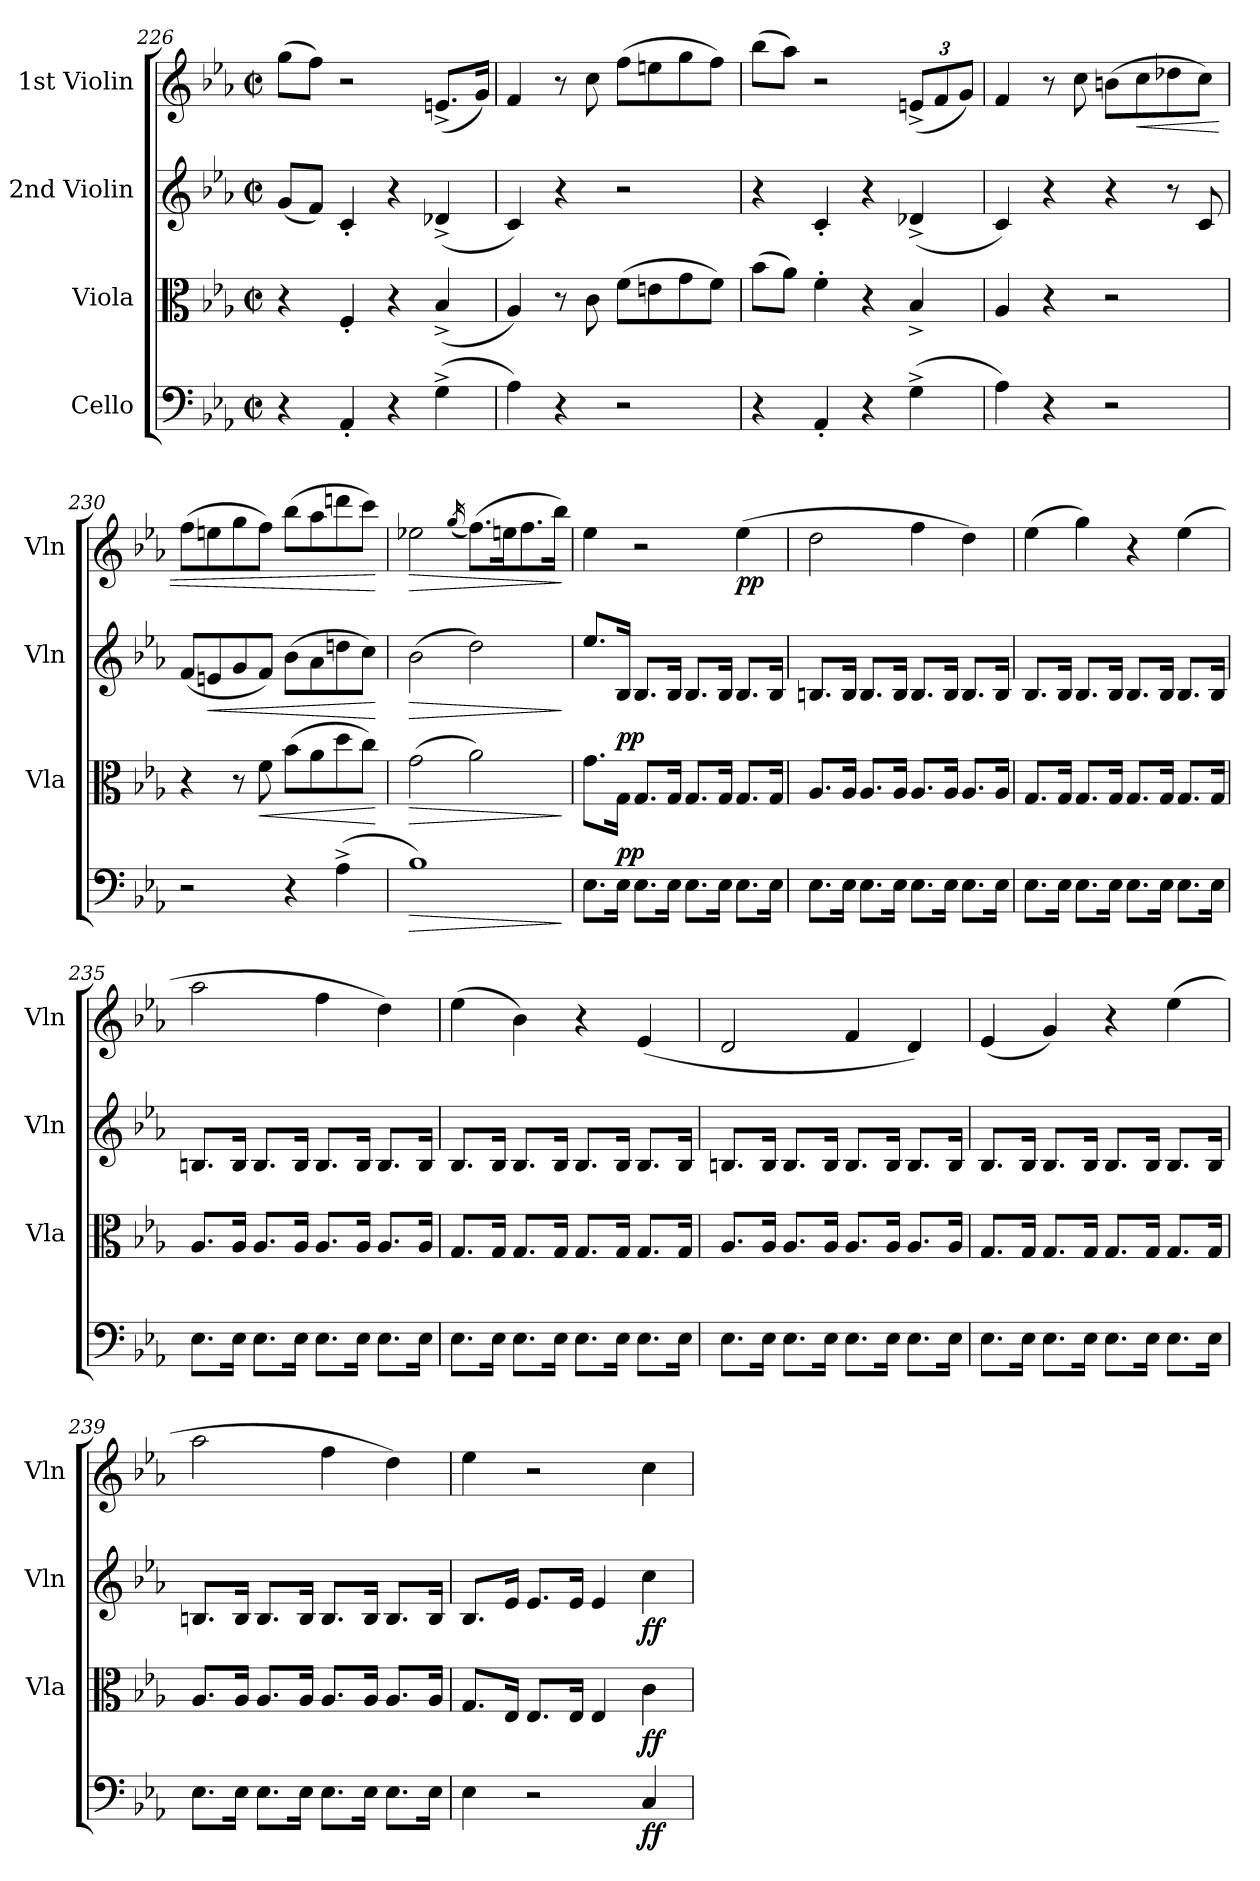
**kern	**dynam	**kern	**dynam	**kern	**dynam	**kern	**dynam
*part4	*part4	*part3	*part3	*part2	*part2	*part1	*part1
*staff4	*staff4	*staff3	*staff3	*staff2	*staff2	*staff1	*staff1
*I"Cello	*	*I"Viola	*	*I"2nd Violin	*	*I"1st Violin	*
*	*	*I'Vla	*	*I'Vln	*	*I'Vln	*
*clefF4	*	*clefC3	*	*clefG2	*	*clefG2	*
*k[b-e-a-]	*	*k[b-e-a-]	*	*k[b-e-a-]	*	*k[b-e-a-]	*
*E-:	*	*E-:	*	*E-:	*	*E-:	*
*M2/2	*	*M2/2	*	*M2/2	*	*M2/2	*
*met(c|)	*	*met(c|)	*	*met(c|)	*	*met(c|)	*
=226	=226	=226	=226	=226	=226	=226	=226
4r	.	4r	.	(8g/L	.	(8gg\L	.
.	.	.	.	8f/J)	.	8ff\J)	.
4AA-'/	.	4F'/	.	4c'/	.	2r	.
4r	.	4r	.	4r	.	.	.
(4G^\	.	(4B-^/	.	(4d-X^/	.	(8.en^/L	.
.	.	.	.	.	.	16g/Jk)	.
=227	=227	=227	=227	=227	=227	=227	=227
4A-\)	.	4A-/)	.	4c/)	.	4f/	.
4r	.	8r	.	4r	.	8r	.
.	.	8c\	.	.	.	8cc\	.
2r	.	(8f\L	.	2r	.	(8ff\L	.
.	.	8en\	.	.	.	8een\	.
.	.	8g\	.	.	.	8gg\	.
.	.	8f\J)	.	.	.	8ff\J)	.
=228	=228	=228	=228	=228	=228	=228	=228
4r	.	(8b-\L	.	4r	.	(8bb-\L	.
.	.	8a-\J)	.	.	.	8aa-\J)	.
4AA-'/	.	4f'\	.	4c'/	.	2r	.
4r	.	4r	.	4r	.	.	.
*	*	*	*	*	*	*Xbrackettup	*
(4G^\	.	4B-^/	.	(4d-X^/	.	(12en^/L	.
.	.	.	.	.	.	12f/	.
.	.	.	.	.	.	12g/J)	.
=229	=229	=229	=229	=229	=229	=229	=229
4A-\)	.	4A-/	.	4c/)	.	4f/	.
4r	.	4r	.	4r	.	8r	.
.	.	.	.	.	.	8cc\	.
2r	.	2r	.	4r	.	(8bn\L	.
!	!	!	!	!	!	!	!LO:HP:b
.	.	.	.	.	.	8cc\	<
.	.	.	.	8r	.	8dd-X\	.
.	.	.	.	8c/	.	8cc\J)	.
=230	=230	=230	=230	=230	=230	=230	=230
2r	.	4r	.	(8f/L	.	(8ff\L	.
!	!	!	!	!	!LO:HP:b	!	!
.	.	.	.	8en/	<	8een\	.
.	.	8r	.	8g/	.	8gg\	.
!	!	!	!LO:HP:b	!	!	!	!
.	.	8f\	<	8f/J)	.	8ff\J)	.
4r	.	(8b-\L	.	(8b-\L	.	(8bb-\L	.
.	.	8a-\	.	8a-\	.	8aa-\	.
(4A-^\	.	8dd\	.	8ddn\	.	8dddn\	.
.	.	8cc\J)	.	8cc\J)	.	8ccc\J)	.
.	.	.	[	.	[	.	[
=231	=231	=231	=231	=231	=231	=231	=231
!	!LO:HP:b	!	!LO:HP:b	!	!LO:HP:b	!	!LO:HP:b
1B-)	>	(2g\	>	(2b-\	>	2ee-X\	>
.	.	.	.	.	.	(16qgg/	.
.	.	2a-\)	.	2dd\)	.	(8.ff\L)	.
.	.	.	.	.	.	16een\k	.
.	.	.	.	.	.	8.ff\	.
.	.	.	.	.	.	16bb-\Jk)	.
.	]	.	]	.	]	.	]
!!LO:LB:g=z
=232	=232	=232	=232	=232	=232	=232	=232
8.E-\L	.	8.g\L	.	8.ee-/L	.	4ee-\	.
!	!LO:DY:a	!	!LO:DY:a	!	!	!	!
16E-\Jk	pp	16G\Jk	pp	16B-/Jk	.	.	.
8.E-\L	.	8.G/L	.	8.B-/L	.	2r	.
16E-\Jk	.	16G/Jk	.	16B-/Jk	.	.	.
8.E-\L	.	8.G/L	.	8.B-/L	.	.	.
16E-\Jk	.	16G/Jk	.	16B-/Jk	.	.	.
!	!	!	!	!	!	!	!LO:DY:b
8.E-\L	.	8.G/L	.	8.B-/L	.	(4ee-\	pp
16E-\Jk	.	16G/Jk	.	16B-/Jk	.	.	.
=233	=233	=233	=233	=233	=233	=233	=233
8.E-\L	.	8.A-/L	.	8.Bn/L	.	2dd\	.
16E-\Jk	.	16A-/Jk	.	16B/Jk	.	.	.
8.E-\L	.	8.A-/L	.	8.B/L	.	.	.
16E-\Jk	.	16A-/Jk	.	16B/Jk	.	.	.
8.E-\L	.	8.A-/L	.	8.B/L	.	4ff\	.
16E-\Jk	.	16A-/Jk	.	16B/Jk	.	.	.
8.E-\L	.	8.A-/L	.	8.B/L	.	4dd\)	.
16E-\Jk	.	16A-/Jk	.	16B/Jk	.	.	.
=234	=234	=234	=234	=234	=234	=234	=234
8.E-\L	.	8.G/L	.	8.B-/L	.	(4ee-\	.
16E-\Jk	.	16G/Jk	.	16B-/Jk	.	.	.
8.E-\L	.	8.G/L	.	8.B-/L	.	4gg\)	.
16E-\Jk	.	16G/Jk	.	16B-/Jk	.	.	.
8.E-\L	.	8.G/L	.	8.B-/L	.	4r	.
16E-\Jk	.	16G/Jk	.	16B-/Jk	.	.	.
8.E-\L	.	8.G/L	.	8.B-/L	.	(4ee-\	.
16E-\Jk	.	16G/Jk	.	16B-/Jk	.	.	.
=235	=235	=235	=235	=235	=235	=235	=235
8.E-\L	.	8.A-/L	.	8.Bn/L	.	2aa-\	.
16E-\Jk	.	16A-/Jk	.	16B/Jk	.	.	.
8.E-\L	.	8.A-/L	.	8.B/L	.	.	.
16E-\Jk	.	16A-/Jk	.	16B/Jk	.	.	.
8.E-\L	.	8.A-/L	.	8.B/L	.	4ff\	.
16E-\Jk	.	16A-/Jk	.	16B/Jk	.	.	.
8.E-\L	.	8.A-/L	.	8.B/L	.	4dd\)	.
16E-\Jk	.	16A-/Jk	.	16B/Jk	.	.	.
=236	=236	=236	=236	=236	=236	=236	=236
8.E-\L	.	8.G/L	.	8.B-/L	.	(4ee-\	.
16E-\Jk	.	16G/Jk	.	16B-/Jk	.	.	.
8.E-\L	.	8.G/L	.	8.B-/L	.	4b-\)	.
16E-\Jk	.	16G/Jk	.	16B-/Jk	.	.	.
8.E-\L	.	8.G/L	.	8.B-/L	.	4r	.
16E-\Jk	.	16G/Jk	.	16B-/Jk	.	.	.
8.E-\L	.	8.G/L	.	8.B-/L	.	(4e-/	.
16E-\Jk	.	16G/Jk	.	16B-/Jk	.	.	.
=237	=237	=237	=237	=237	=237	=237	=237
8.E-\L	.	8.A-/L	.	8.Bn/L	.	2d/	.
16E-\Jk	.	16A-/Jk	.	16B/Jk	.	.	.
8.E-\L	.	8.A-/L	.	8.B/L	.	.	.
16E-\Jk	.	16A-/Jk	.	16B/Jk	.	.	.
8.E-\L	.	8.A-/L	.	8.B/L	.	4f/	.
16E-\Jk	.	16A-/Jk	.	16B/Jk	.	.	.
8.E-\L	.	8.A-/L	.	8.B/L	.	4d/)	.
16E-\Jk	.	16A-/Jk	.	16B/Jk	.	.	.
!!LO:LB:g=z
=238	=238	=238	=238	=238	=238	=238	=238
8.E-\L	.	8.G/L	.	8.B-/L	.	(4e-/	.
16E-\Jk	.	16G/Jk	.	16B-/Jk	.	.	.
8.E-\L	.	8.G/L	.	8.B-/L	.	4g/)	.
16E-\Jk	.	16G/Jk	.	16B-/Jk	.	.	.
8.E-\L	.	8.G/L	.	8.B-/L	.	4r	.
16E-\Jk	.	16G/Jk	.	16B-/Jk	.	.	.
8.E-\L	.	8.G/L	.	8.B-/L	.	(4ee-\	.
16E-\Jk	.	16G/Jk	.	16B-/Jk	.	.	.
=239	=239	=239	=239	=239	=239	=239	=239
8.E-\L	.	8.A-/L	.	8.Bn/L	.	2aa-\	.
16E-\Jk	.	16A-/Jk	.	16B/Jk	.	.	.
8.E-\L	.	8.A-/L	.	8.B/L	.	.	.
16E-\Jk	.	16A-/Jk	.	16B/Jk	.	.	.
8.E-\L	.	8.A-/L	.	8.B/L	.	4ff\	.
16E-\Jk	.	16A-/Jk	.	16B/Jk	.	.	.
8.E-\L	.	8.A-/L	.	8.B/L	.	4dd\)	.
16E-\Jk	.	16A-/Jk	.	16B/Jk	.	.	.
=240	=240	=240	=240	=240	=240	=240	=240
4E-\	.	8.G/L	.	8.B-/L	.	4ee-\	.
.	.	16E-/Jk	.	16e-/Jk	.	.	.
2r	.	8.E-/L	.	8.e-/L	.	2r	.
.	.	16E-/Jk	.	16e-/Jk	.	.	.
.	.	4E-/	.	4e-/	.	.	.
!	!LO:DY:b	!	!LO:DY:b	!	!LO:DY:b	!	!
4C/	ff	4c\	ff	4cc\	ff	4cc\	.
=	=	=	=	=	=	=	=
*-	*-	*-	*-	*-	*-	*-	*-
